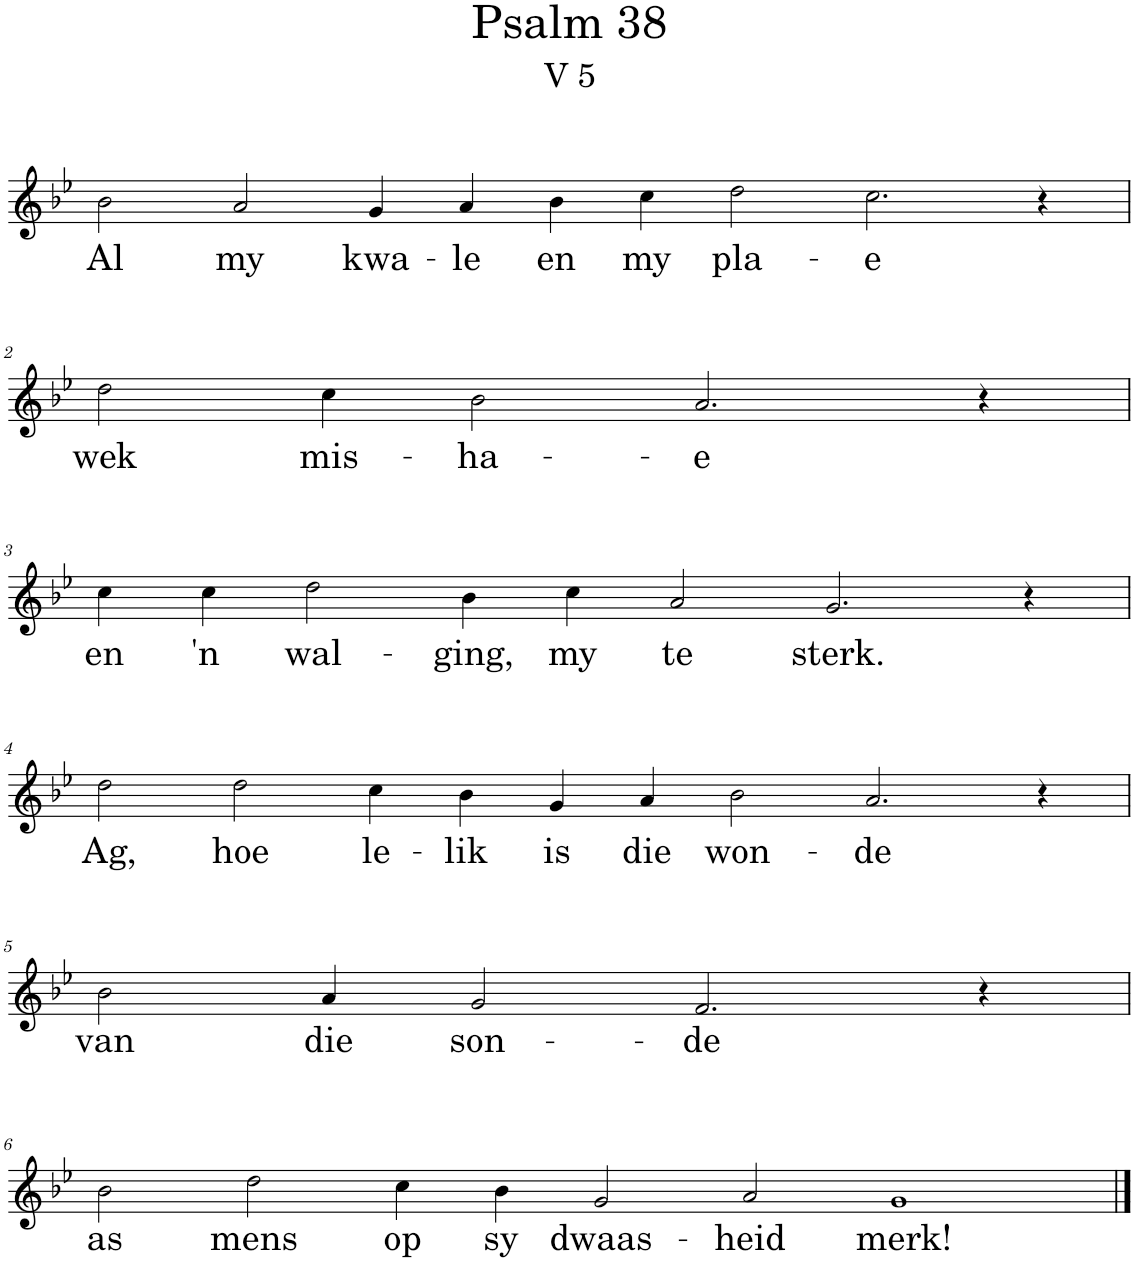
**kern	**text
*part1	*part1
*staff1	*staff1
*I"Pipe Organ	*
*I'Org.	*
*clefG2	*
*k[b-e-]	*
*M14/4	*
=1	=1
!	!LO:LY:b
2b-\	Al
!	!LO:LY:b
2a/	my
!	!LO:LY:b
4g/	kwa-
!	!LO:LY:b
4a/	-le
!	!LO:LY:b
4b-\	en
!	!LO:LY:b
4cc\	my
!	!LO:LY:b
2dd\	pla-
!	!LO:LY:b
2.cc\	-e
4r	.
!!LO:LB:g=z
=2	=2
*M9/4	*
!	!LO:LY:b
2dd\	wek
!	!LO:LY:b
4cc\	mis-
!	!LO:LY:b
2b-\	-ha-
!	!LO:LY:b
2.a/	-e
4r	.
!!LO:LB:g=z
=3	=3
*M12/4	*
!	!LO:LY:b
4cc\	en
!	!LO:LY:b
4cc\	'n
!	!LO:LY:b
2dd\	wal-
!	!LO:LY:b
4b-\	-ging,
!	!LO:LY:b
4cc\	my
!	!LO:LY:b
2a/	te
!	!LO:LY:b
2.g/	sterk.
4r	.
!!LO:LB:g=z
=4	=4
*M14/4	*
!	!LO:LY:b
2dd\	Ag,
!	!LO:LY:b
2dd\	hoe
!	!LO:LY:b
4cc\	le-
!	!LO:LY:b
4b-\	-lik
!	!LO:LY:b
4g/	is
!	!LO:LY:b
4a/	die
!	!LO:LY:b
2b-\	won-
!	!LO:LY:b
2.a/	-de
4r	.
!!LO:LB:g=z
=5	=5
*M9/4	*
!	!LO:LY:b
2b-\	van
!	!LO:LY:b
4a/	die
!	!LO:LY:b
2g/	son-
!	!LO:LY:b
2.f/	-de
4r	.
!!LO:LB:g=z
=6	=6
*M14/4	*
!	!LO:LY:b
2b-\	as
!	!LO:LY:b
2dd\	mens
!	!LO:LY:b
4cc\	op
!	!LO:LY:b
4b-\	sy
!	!LO:LY:b
2g/	dwaas-
!	!LO:LY:b
2a/	-heid
!	!LO:LY:b
1g	merk!
==	==
*-	*-
